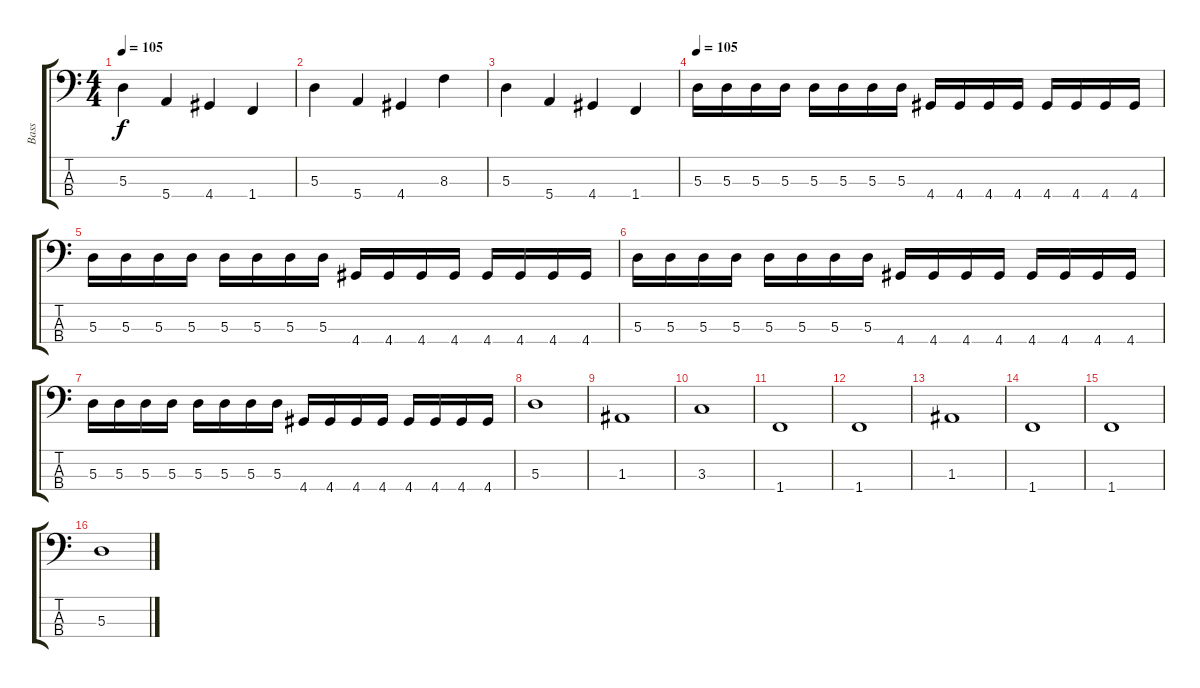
\track ("Bass" "Bass") {instrument electricbassfinger}
\staff {score tabs}
\tuning (G2 D2 A1 E1) {hide}
\ts (4 4)
\tempo 105
\clef f4
\ks c
5.3.4{dy f} 5.4.4 4.4.4 1.4.4 |
5.3.4 5.4.4 4.4.4 8.3.4 |
5.3.4 5.4.4 4.4.4 1.4.4 |
\tempo 105
5.3.16 5.3.16 5.3.16 5.3.16 5.3.16 5.3.16 5.3.16 5.3.16 4.4.16 4.4.16 4.4.16 4.4.16 4.4.16 4.4.16 4.4.16 4.4.16 |
5.3.16 5.3.16 5.3.16 5.3.16 5.3.16 5.3.16 5.3.16 5.3.16 4.4.16 4.4.16 4.4.16 4.4.16 4.4.16 4.4.16 4.4.16 4.4.16 |
5.3.16 5.3.16 5.3.16 5.3.16 5.3.16 5.3.16 5.3.16 5.3.16 4.4.16 4.4.16 4.4.16 4.4.16 4.4.16 4.4.16 4.4.16 4.4.16 |
5.3.16 5.3.16 5.3.16 5.3.16 5.3.16 5.3.16 5.3.16 5.3.16 4.4.16 4.4.16 4.4.16 4.4.16 4.4.16 4.4.16 4.4.16 4.4.16 |
5.3.1 |
1.3.1 |
3.3.1 |
1.4.1 |
1.4.1 |
1.3.1 |
1.4.1 |
1.4.1 |
5.3.1
